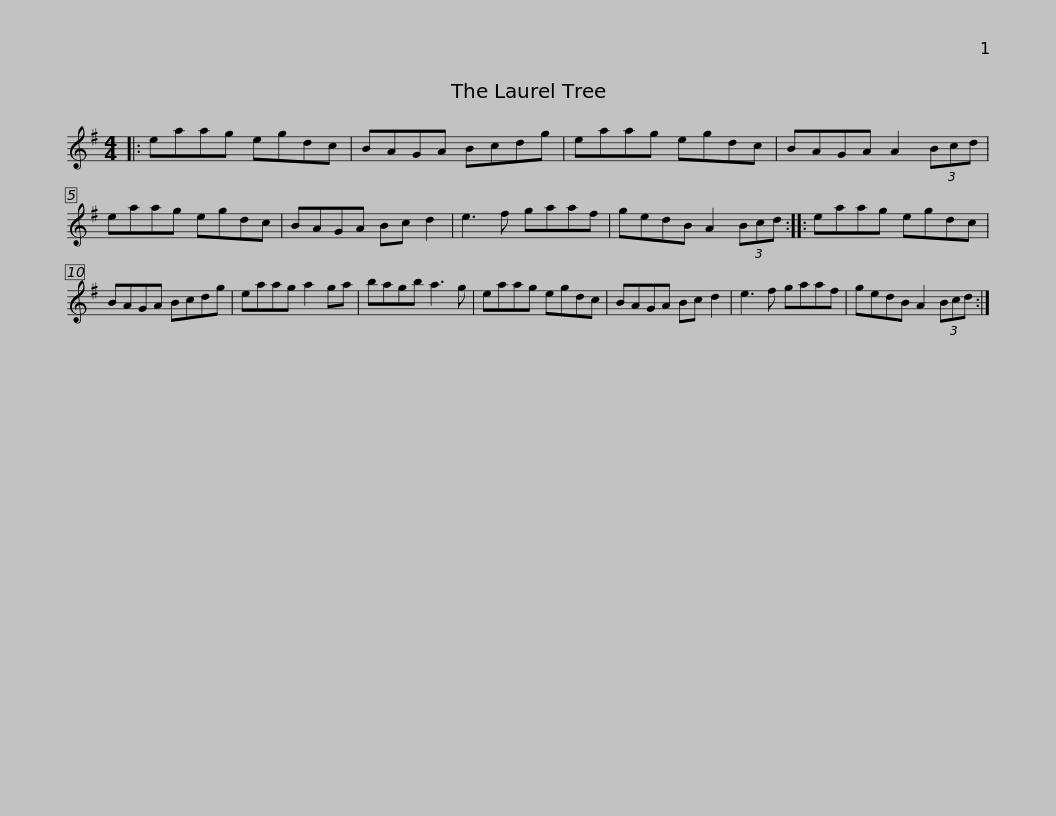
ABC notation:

X:1
L:1/8
M:4/4
I:linebreak $
K:G
V:1 treble
V:1
|: eaag egdc | BAGA Bcdg | eaag egdc | BAGA A2 (3Bcd | eaag egdc |$ %5
 BAGA Bc d2 | e3 f gaaf | gedB A2 (3Bcd :: eaag egdc | BAGA Bcdg |$ %10
 eaag a2 ga | bagb a3 g | eaag egdc | BAGA Bc d2 | e3 f gaaf |$ %15
 gedB A2 (3Bcd :| %16
